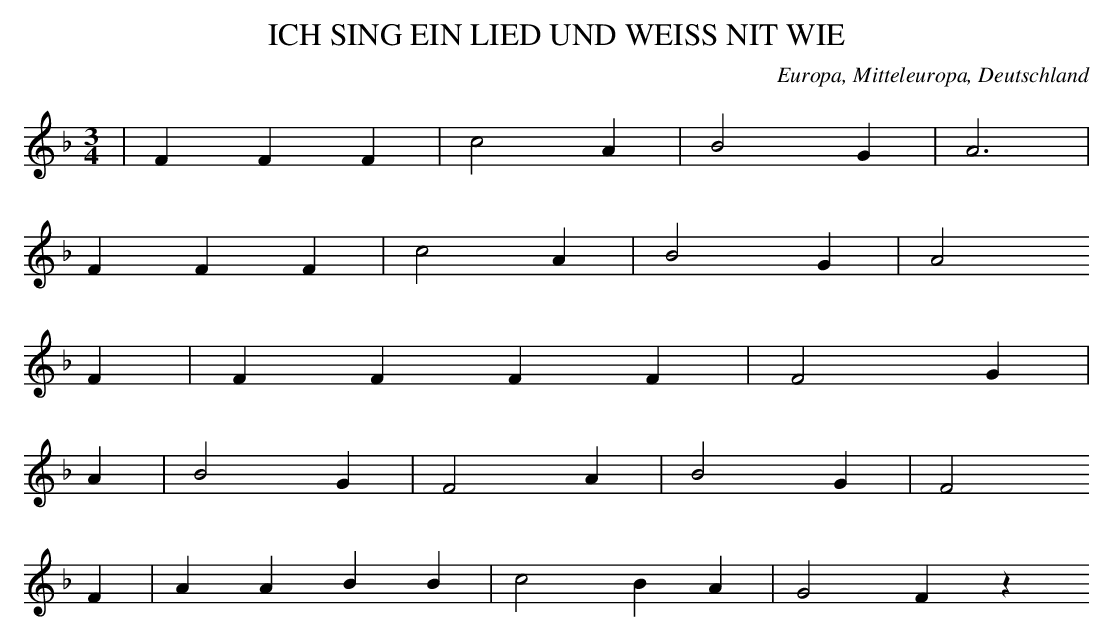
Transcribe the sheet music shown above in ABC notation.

X:1
T: ICH SING EIN LIED UND WEISS NIT WIE
O: Europa, Mitteleuropa, Deutschland
M: 3/4
L: 1/4
K: F
 | FFF | c2A | B2G | A3 |
FFF | c2A | B2G | A2
F | FFFF | F2G |
A | B2G | F2A | B2G | F2
F | AABB | c2BA | G2Fz
